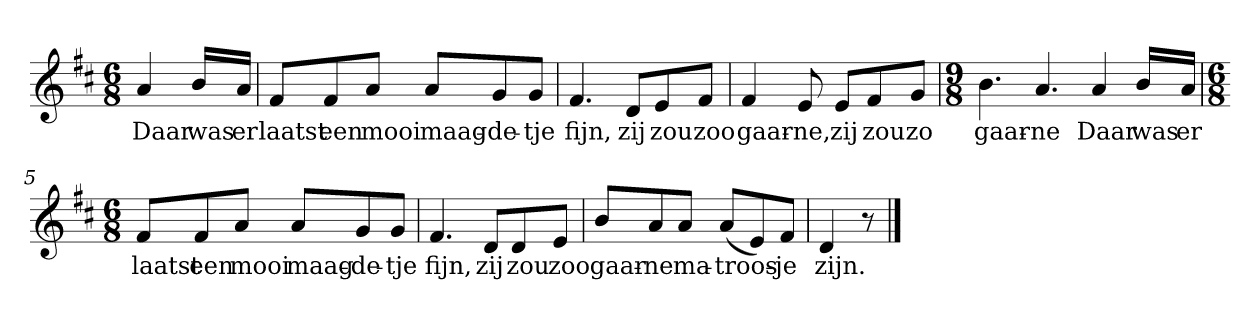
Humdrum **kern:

**kern	**text
*part1	*part1
*staff1	*staff1
*clefG2	*
*k[f#c#]	*
*D:	*
*M6/8	*
*MM120	*
=	=
4a	Daar
16b/LL	was
16a/JJ	er
=1	=1
8f#/L	laatst
8f#/	een
8a/J	mooi
8a/L	maag-
8g/	-de-
8g/J	-tje
=2	=2
4.f#	fijn,
8d/L	zij
8e/	zou
8f#/J	zoo
=3	=3
4f#	gaar-
8e	-ne,
8e/L	zij
8f#/	zou
8g/J	zo
=4	=4
*M9/8	*
4.b	gaar-
4.a	-ne
4a	Daar
16b/LL	was
16a/JJ	er
=5	=5
*M6/8	*
8f#/L	laatst
8f#/	een
8a/J	mooi
8a/L	maag-
8g/	-de-
8g/J	-tje
=6	=6
4.f#	fijn,
8d/L	zij
8d/	zou
8e/J	zoo
=7	=7
8b/L	gaar-
8a/	-ne
8a/J	ma-
(8a/L	-troos-
8e/)	.
8f#/J	-je
=8	=8
4d	zijn.
8r	.
==	==
*-	*-
